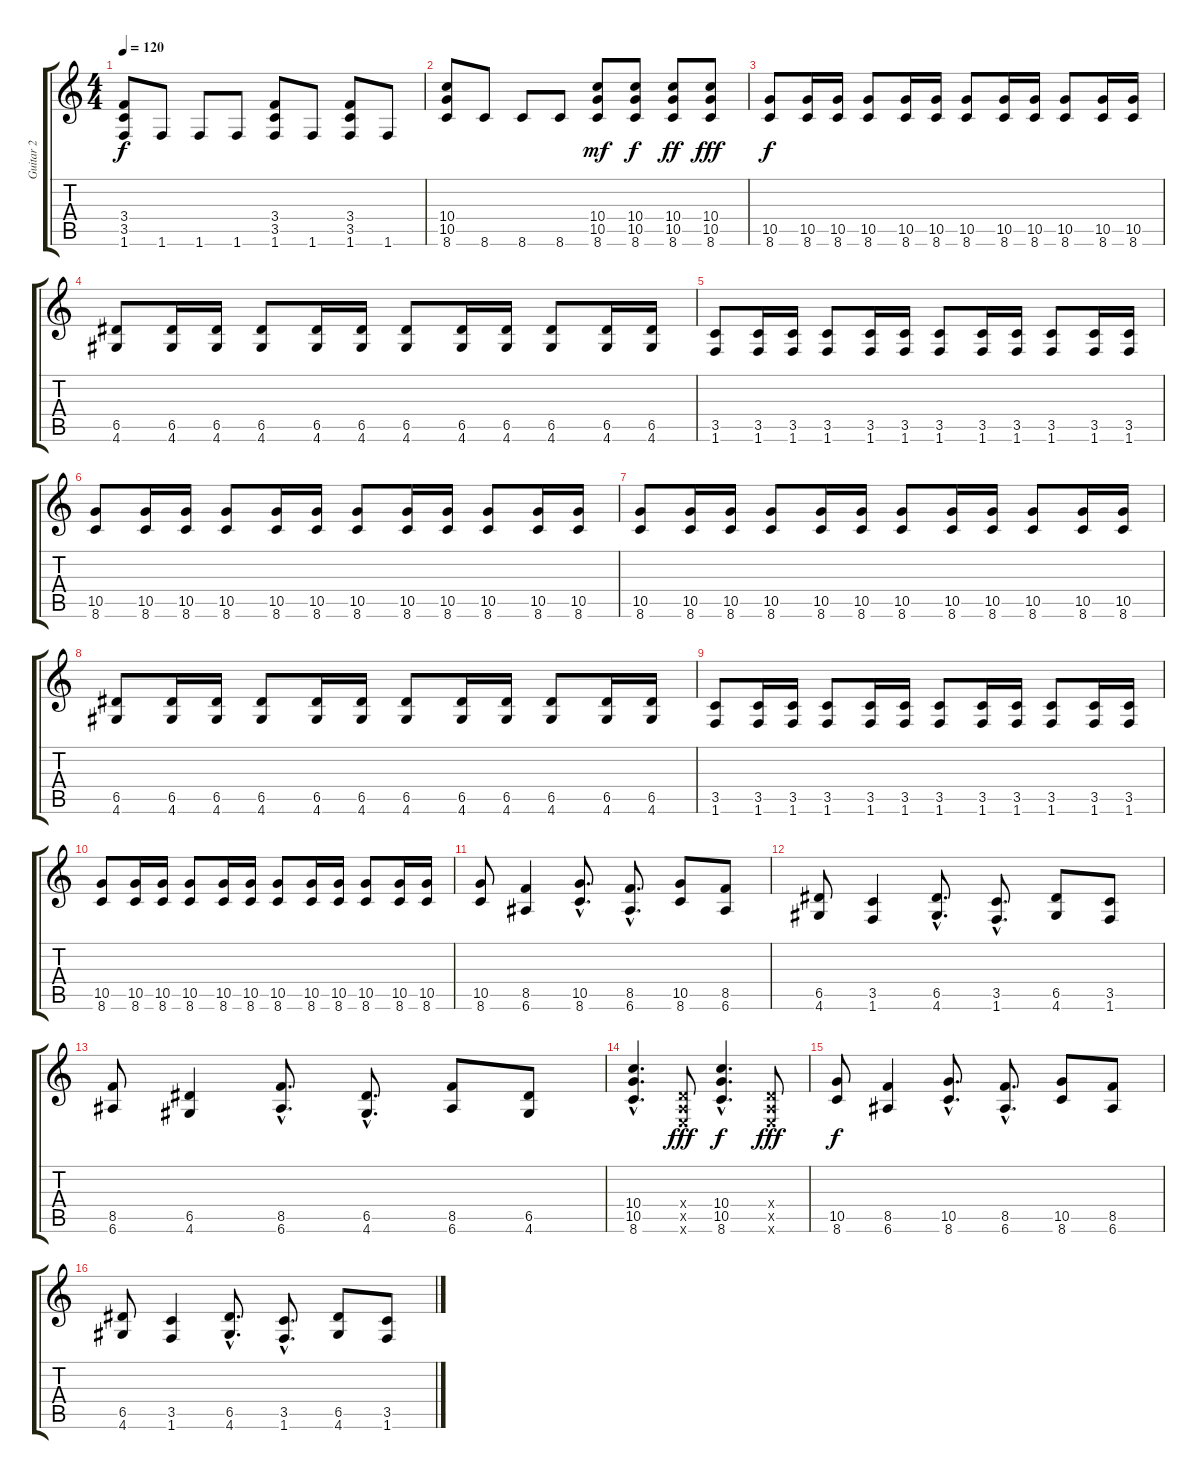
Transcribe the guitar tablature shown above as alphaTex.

\track ("Guitar 2" "Guitar 2") {instrument overdrivenguitar}
\staff {score tabs}
\tuning (E4 B3 G3 D3 A2 E2) {hide}
\ts (4 4)
\tempo 120
\clef g2
\ks c
(3.4 3.5 1.6).8{dy f} 1.6.8 1.6.8 1.6.8 (3.4 3.5 1.6).8 1.6.8 (3.4 3.5 1.6).8 1.6.8 |
(10.4 10.5 8.6).8 8.6.8 8.6.8 8.6.8 (10.4 10.5 8.6).8{dy mf} (10.4 10.5 8.6).8{dy f} (10.4 10.5 8.6).8{dy ff} (10.4 10.5 8.6).8{dy fff} |
(10.5 8.6).8{dy f} (10.5 8.6).16 (10.5 8.6).16 (10.5 8.6).8 (10.5 8.6).16 (10.5 8.6).16 (10.5 8.6).8 (10.5 8.6).16 (10.5 8.6).16 (10.5 8.6).8 (10.5 8.6).16 (10.5 8.6).16 |
(6.5 4.6).8 (6.5 4.6).16 (6.5 4.6).16 (6.5 4.6).8 (6.5 4.6).16 (6.5 4.6).16 (6.5 4.6).8 (6.5 4.6).16 (6.5 4.6).16 (6.5 4.6).8 (6.5 4.6).16 (6.5 4.6).16 |
(3.5 1.6).8 (3.5 1.6).16 (3.5 1.6).16 (3.5 1.6).8 (3.5 1.6).16 (3.5 1.6).16 (3.5 1.6).8 (3.5 1.6).16 (3.5 1.6).16 (3.5 1.6).8 (3.5 1.6).16 (3.5 1.6).16 |
(10.5 8.6).8 (10.5 8.6).16 (10.5 8.6).16 (10.5 8.6).8 (10.5 8.6).16 (10.5 8.6).16 (10.5 8.6).8 (10.5 8.6).16 (10.5 8.6).16 (10.5 8.6).8 (10.5 8.6).16 (10.5 8.6).16 |
(10.5 8.6).8 (10.5 8.6).16 (10.5 8.6).16 (10.5 8.6).8 (10.5 8.6).16 (10.5 8.6).16 (10.5 8.6).8 (10.5 8.6).16 (10.5 8.6).16 (10.5 8.6).8 (10.5 8.6).16 (10.5 8.6).16 |
(6.5 4.6).8 (6.5 4.6).16 (6.5 4.6).16 (6.5 4.6).8 (6.5 4.6).16 (6.5 4.6).16 (6.5 4.6).8 (6.5 4.6).16 (6.5 4.6).16 (6.5 4.6).8 (6.5 4.6).16 (6.5 4.6).16 |
(3.5 1.6).8 (3.5 1.6).16 (3.5 1.6).16 (3.5 1.6).8 (3.5 1.6).16 (3.5 1.6).16 (3.5 1.6).8 (3.5 1.6).16 (3.5 1.6).16 (3.5 1.6).8 (3.5 1.6).16 (3.5 1.6).16 |
(10.5 8.6).8 (10.5 8.6).16 (10.5 8.6).16 (10.5 8.6).8 (10.5 8.6).16 (10.5 8.6).16 (10.5 8.6).8 (10.5 8.6).16 (10.5 8.6).16 (10.5 8.6).8 (10.5 8.6).16 (10.5 8.6).16 |
(10.5 8.6).8 (8.5 6.6).4 (10.5{hac} 8.6{hac}).8{d} (8.5{hac} 6.6{hac}).8{d} (10.5 8.6).8 (8.5 6.6).8 |
(6.5 4.6).8 (3.5 1.6).4 (6.5{hac} 4.6{hac}).8{d} (3.5{hac} 1.6{hac}).8{d} (6.5 4.6).8 (3.5 1.6).8 |
(8.5 6.6).8 (6.5 4.6).4 (8.5{hac} 6.6{hac}).8{d} (6.5{hac} 4.6{hac}).8{d} (8.5 6.6).8 (6.5 4.6).8 |
(10.4{hac} 10.5{hac} 8.6{hac}).4{d} (0.4{x} 0.5{x} 0.6{x}).8{dy fff} (10.4{hac} 10.5{hac} 8.6{hac}).4{d dy f} (0.4{x} 0.5{x} 0.6{x}).8{dy fff} |
(10.5 8.6).8{dy f} (8.5 6.6).4 (10.5{hac} 8.6{hac}).8{d} (8.5{hac} 6.6{hac}).8{d} (10.5 8.6).8 (8.5 6.6).8 |
(6.5 4.6).8 (3.5 1.6).4 (6.5{hac} 4.6{hac}).8{d} (3.5{hac} 1.6{hac}).8{d} (6.5 4.6).8 (3.5 1.6).8
